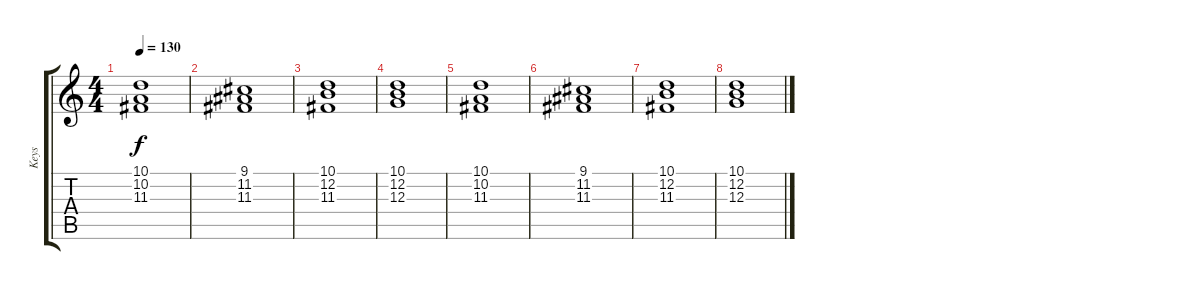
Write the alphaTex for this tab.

\track ("Keys" "Keys") {instrument lead2sawtooth}
\staff {score tabs}
\tuning (E4 B3 G3 D3 A2 E2) {hide}
\ts (4 4)
\tempo 130
\clef g2
\ks c
(10.1 10.2 11.3).1{dy f instrument acousticgrandpiano} |
(9.1 11.2 11.3).1 |
(10.1 12.2 11.3).1 |
(10.1 12.2 12.3).1 |
(10.1 10.2 11.3).1{instrument acousticgrandpiano} |
(9.1 11.2 11.3).1 |
(10.1 12.2 11.3).1 |
(10.1 12.2 12.3).1
